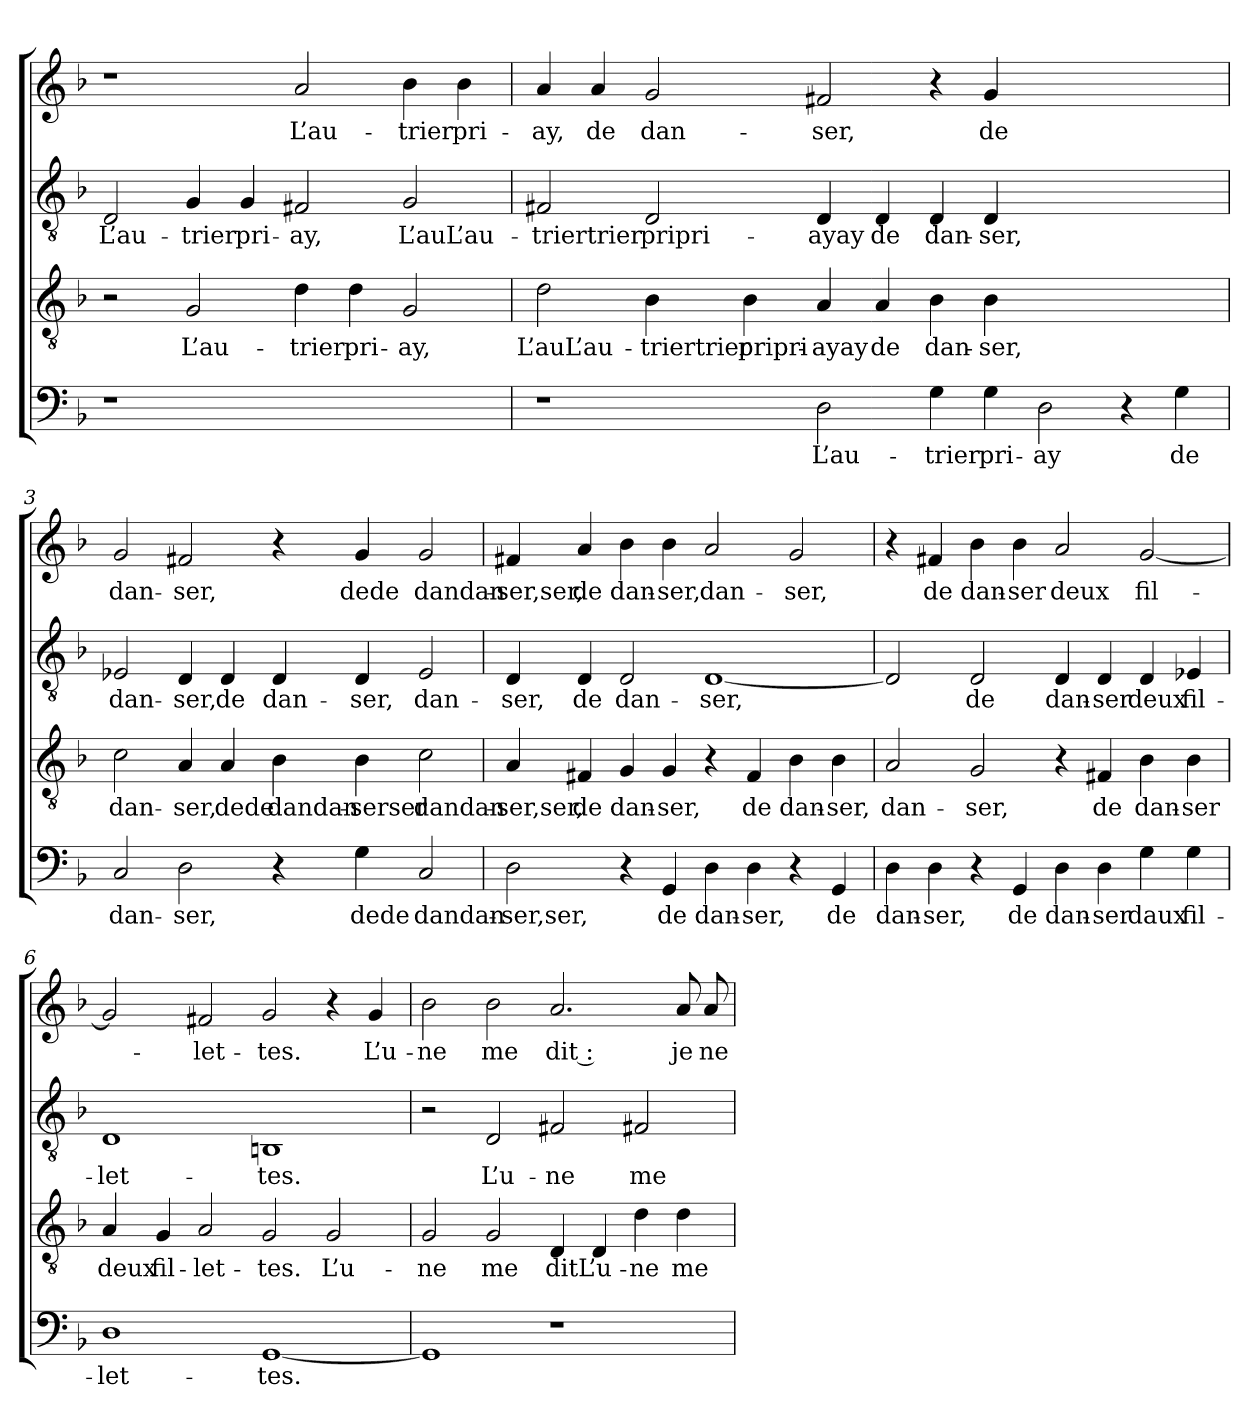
**kern	**text	**kern	**text	**kern	**text	**kern	**text
*part4	*part4	*part3	*part3	*part2	*part2	*part1	*part1
*staff4	*staff4	*staff3	*staff3	*staff2	*staff2	*staff1	*staff1
*clefF4	*	*clefGv2	*	*clefGv2	*	*clefG2	*
*k[b-]	*	*k[b-]	*	*k[b-]	*	*k[b-]	*
=1	=1	=1	=1	=1	=1	=1	=1
1r	.	2r	.	2D	L’au-	1r	.
.	.	2G	L’au-	4G	-trier	.	.
.	.	.	.	4G	pri-	.	.
1ryy	.	4d	-trier	2F#X	-ay,	2a	L’au-
.	.	4d	pri-	.	.	.	.
.	.	2G	-ay,	2G	L’auL’au-	4b-	-trier
.	.	.	.	.	.	4b-	pri-
=2	=2	=2	=2	=2	=2	=2	=2
1r	.	2d	L’auL’au-	2F#X	-triertrier	4a	-ay,
.	.	.	.	.	.	4a	de
.	.	4B-	-triertrier	2D	pripri-	2g	dan-
.	.	4B-	pripri-	.	.	.	.
2D	L’au-	4A	-ayay	4D	-ayay	2f#X	-ser,
.	.	4A	de	4D	de	.	.
4G	-trier	4B-	dan-	4D	dan-	4r	.
4G	pri-	4B-	-ser,	4D	-ser,	4g	de
2D	-ay	1ryy	.	1ryy	.	1ryy	.
4r	.	.	.	.	.	.	.
4G	de	.	.	.	.	.	.
=3	=3	=3	=3	=3	=3	=3	=3
2C	dan-	2c	dan-	2E-X	dan-	2g	dan-
2D	-ser,	4A	-ser,	4D	-ser,	2f#X	-ser,
.	.	4A	dede	4D	de	.	.
4r	.	4B-	dandan-	4D	dan-	4r	.
4G	dede	4B-	-serser	4D	-ser,	4g	dede
2C	dandan-	2c	dandan-	2E-	dan-	2g	dandan-
!!LO:LB:g=z
=4	=4	=4	=4	=4	=4	=4	=4
2D	-ser,ser,	4A	-ser,ser,	4D	-ser,	4f#X	-ser,ser,
.	.	4F#X	de	4D	de	4a	de
4r	.	4G	dan-	2D	dan-	4b-	dan-
4GG	de	4G	-ser,	.	.	4b-	-ser,
4D	dan-	4r	.	[1D	-ser,	2a	dan-
4D	-ser,	4F#	de	.	.	.	.
4r	.	4B-	dan-	.	.	2g	-ser,
4GG	de	4B-	-ser,	.	.	.	.
=5	=5	=5	=5	=5	=5	=5	=5
4D	dan-	2A	dan-	2D]	.	4r	.
4D	-ser,	.	.	.	.	4f#X	de
4r	.	2G	-ser,	2D	de	4b-	dan-
4GG	de	.	.	.	.	4b-	-ser
4D	dan-	4r	.	4D	dan-	2a	deux
4D	-ser	4F#X	de	4D	-ser	.	.
4G	daux	4B-	dan-	4D	deux	[2g	fil-
4G	fil-	4B-	-ser	4E-X	fil-	.	.
=6	=6	=6	=6	=6	=6	=6	=6
1D	-let-	4A	deux	1D	-let-	2g]	.
.	.	4G	fil-	.	.	.	.
.	.	2A	-let-	.	.	2f#X	-let-
[1GG	-tes.	2G	-tes.	1BBn	-tes.	2g	-tes.
.	.	2G	L’u-	.	.	4r	.
.	.	.	.	.	.	4g	L’u-
=7	=7	=7	=7	=7	=7	=7	=7
1GG]	.	2G	-ne	2r	.	2b-	-ne
.	.	2G	me	2D	L’u-	2b-	me
1r	.	4D	dit	2F#X	-ne	2.a	dit :
.	.	4D	L’u-	.	.	.	.
.	.	4d	-ne	2F#X	me	.	.
.	.	4d	me	.	.	8a	je
.	.	.	.	.	.	8a	ne
=	=	=	=	=	=	=	=
*-	*-	*-	*-	*-	*-	*-	*-
